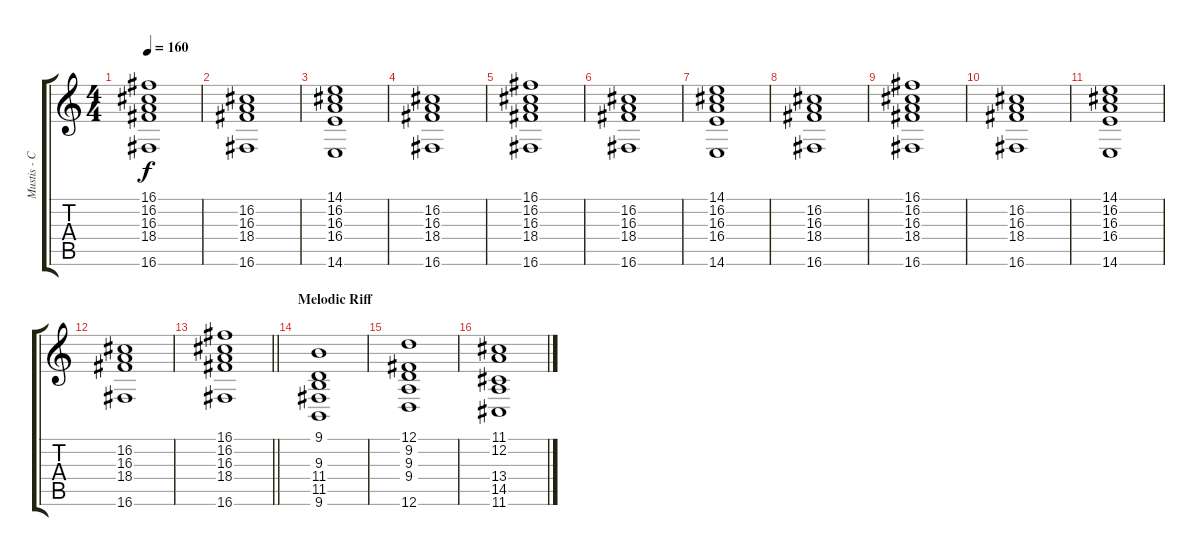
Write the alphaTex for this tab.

\track ("Mustis - Choirs" "Mustis - C") {instrument pad7halo}
\staff {score tabs}
\tuning (D4 A3 F3 C3 G2 D2) {hide}
\ts (4 4)
\tempo 160
\clef g2
\ks c
(16.1 16.2 16.3 18.4 16.6).1{dy f} |
(16.2 16.3 18.4 16.6).1 |
(14.1 16.2 16.3 16.4 14.6).1 |
(16.2 16.3 18.4 16.6).1 |
(16.1 16.2 16.3 18.4 16.6).1 |
(16.2 16.3 18.4 16.6).1 |
(14.1 16.2 16.3 16.4 14.6).1 |
(16.2 16.3 18.4 16.6).1 |
(16.1 16.2 16.3 18.4 16.6).1 |
(16.2 16.3 18.4 16.6).1 |
(14.1 16.2 16.3 16.4 14.6).1 |
(16.2 16.3 18.4 16.6).1 |
\barLineRight lightlight
(16.1 16.2 16.3 18.4 16.6).1 |
\section ("" "Melodic Riff")
(9.1 9.3 11.4 11.5 9.6).1{instrument synthstrings1} |
(12.1 9.2 9.3 9.4 12.6).1 |
(11.1 12.2 13.4 14.5 11.6).1
